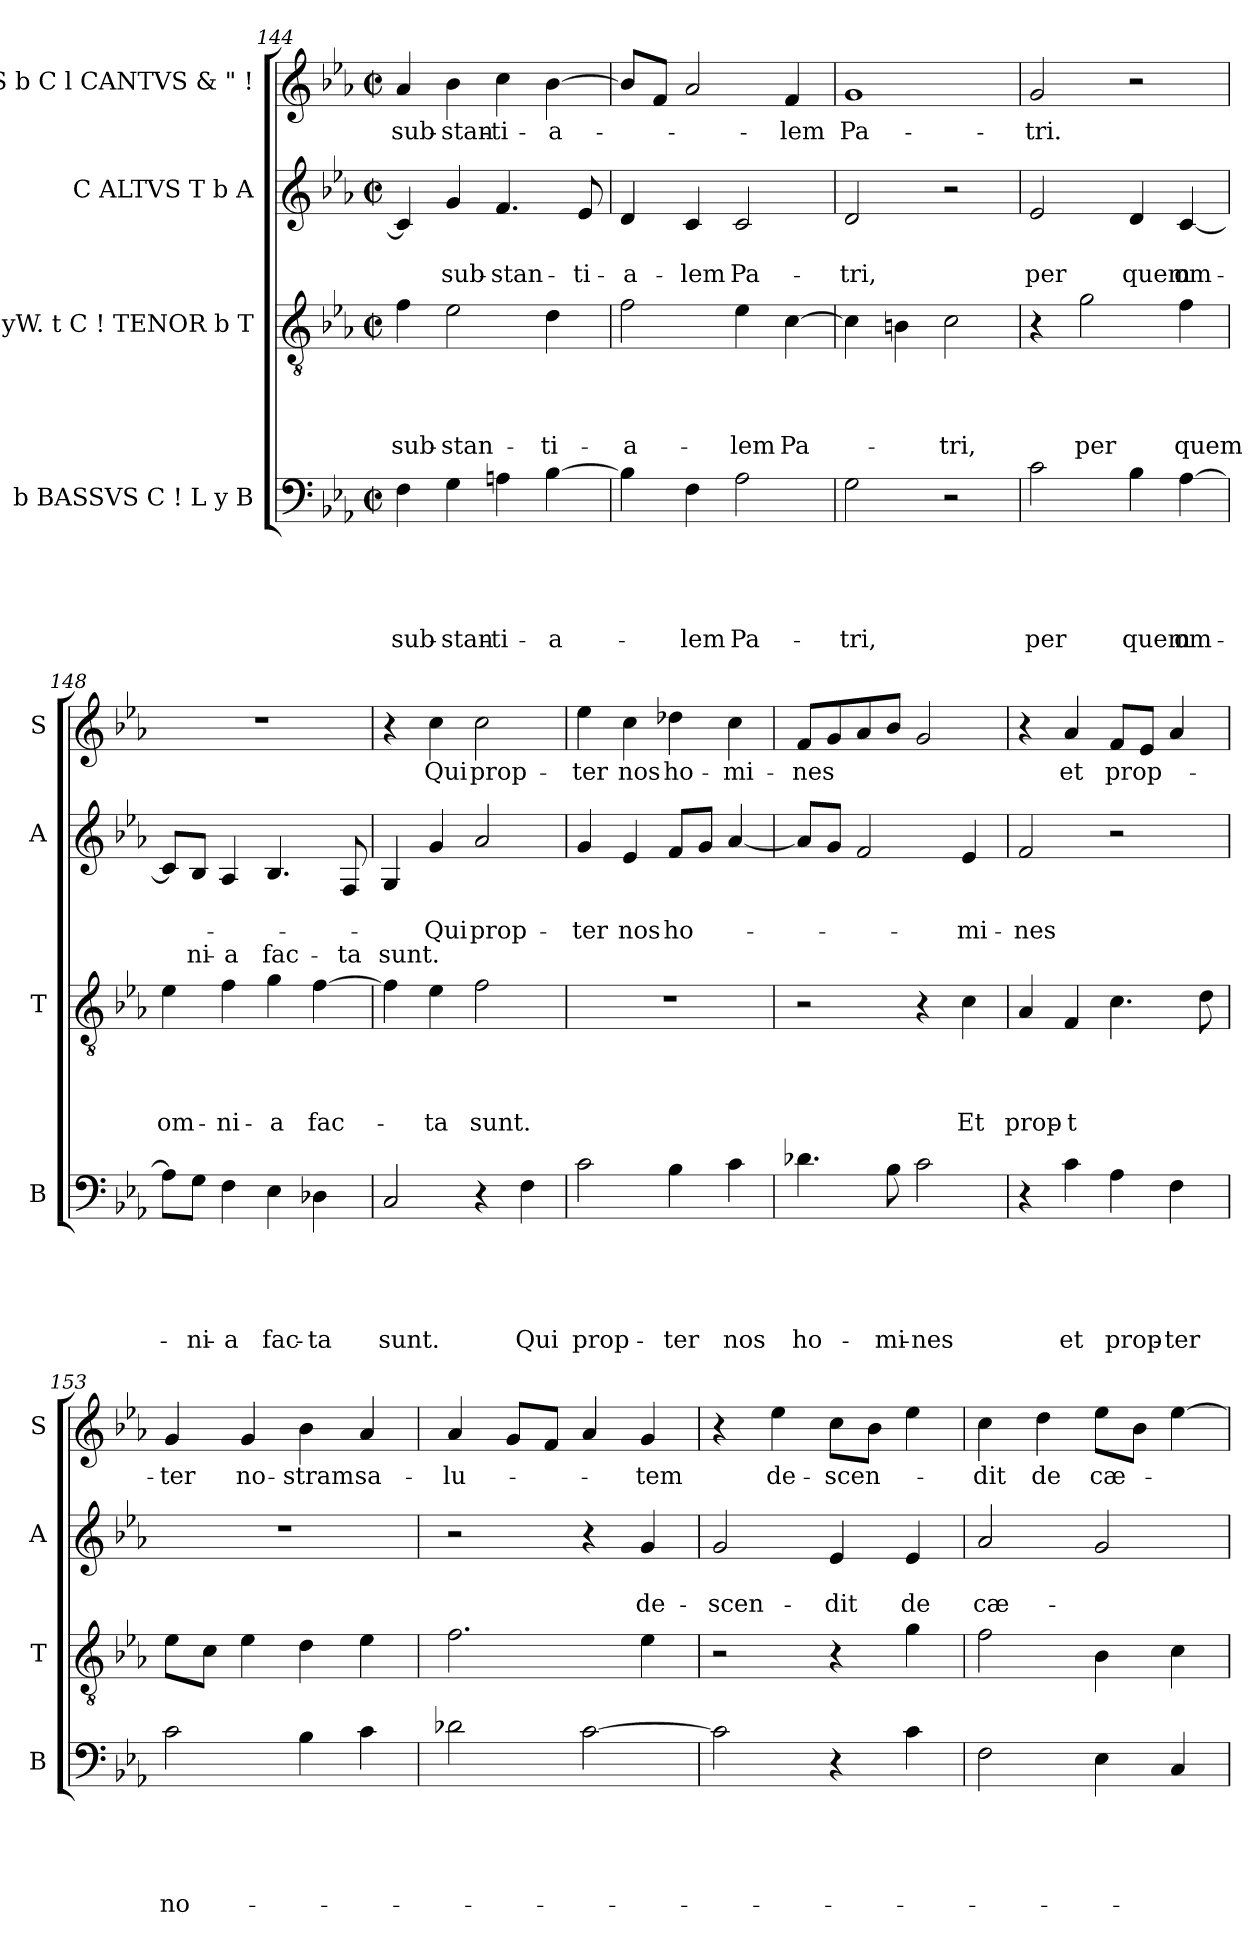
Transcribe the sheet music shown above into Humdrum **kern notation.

**kern	**text	**text	**text	**text	**text	**kern	**text	**text	**text	**text	**kern	**text	**text	**text	**kern	**text
*part4	*part4	*part4	*part4	*part4	*part4	*part3	*part3	*part3	*part3	*part3	*part2	*part2	*part2	*part2	*part1	*part1
*staff4	*staff4	*staff4	*staff4	*staff4	*staff4	*staff3	*staff3	*staff3	*staff3	*staff3	*staff2	*staff2	*staff2	*staff2	*staff1	*staff1
*I"b BASSVS C ! L y B	*	*	*	*	*	*I"yW. t C ! TENOR b T	*	*	*	*	*I"C ALTVS T b A	*	*	*	*I"S b C l CANTVS & " !	*
*I'B	*	*	*	*	*	*I'T	*	*	*	*	*I'A	*	*	*	*I'S	*
*clefF4	*	*	*	*	*	*clefGv2	*	*	*	*	*clefG2	*	*	*	*clefG2	*
*k[b-e-a-]	*	*	*	*	*	*k[b-e-a-]	*	*	*	*	*k[b-e-a-]	*	*	*	*k[b-e-a-]	*
*E-:	*	*	*	*	*	*E-:	*	*	*	*	*E-:	*	*	*	*E-:	*
*M2/2	*	*	*	*	*	*M2/2	*	*	*	*	*M2/2	*	*	*	*M2/2	*
*met(c|)	*	*	*	*	*	*met(c|)	*	*	*	*	*met(c|)	*	*	*	*met(c|)	*
=144	=144	=144	=144	=144	=144	=144	=144	=144	=144	=144	=144	=144	=144	=144	=144	=144
!	!	!	!	!	!LO:LY:b	!	!	!	!	!LO:LY:b	!	!	!	!	!	!LO:LY:b
4F\	.	.	.	.	-sub-	4f\	.	.	.	-sub-	4c/]	.	.	.	4a-/	-sub-
!	!	!	!	!	!LO:LY:b	!	!	!	!	!LO:LY:b	!	!	!LO:LY:b	!	!	!LO:LY:b
4G\	.	.	.	.	-stan-	2e-\	.	.	.	-stan-	4g/	.	-sub-	.	4b-\	-stan-
!	!	!	!	!	!LO:LY:b	!	!	!	!	!	!	!	!LO:LY:b	!	!	!LO:LY:b
4An\	.	.	.	.	-ti-	.	.	.	.	.	4.f/	.	-stan-	.	4cc\	-ti-
!	!	!	!	!	!LO:LY:b	!	!	!	!	!LO:LY:b	!	!	!	!	!	!LO:LY:b
[>4B-\	.	.	.	.	-a-	4d\	.	.	.	-ti-	.	.	.	.	[>4b-\	-a-
!	!	!	!	!	!	!	!	!	!	!	!	!	!LO:LY:b	!	!	!
.	.	.	.	.	.	.	.	.	.	.	8e-/	.	-ti-	.	.	.
=145	=145	=145	=145	=145	=145	=145	=145	=145	=145	=145	=145	=145	=145	=145	=145	=145
!	!	!	!	!	!	!	!	!	!	!LO:LY:b	!	!	!LO:LY:b	!	!	!
4B-\]	.	.	.	.	.	2f\	.	.	.	-a-	4d/	.	-a-	.	8b-/L]	.
.	.	.	.	.	.	.	.	.	.	.	.	.	.	.	8f/J	.
!	!	!	!	!	!LO:LY:b	!	!	!	!	!	!	!	!LO:LY:b	!	!	!
4F\	.	.	.	.	-lem	.	.	.	.	.	4c/	.	-lem	.	2a-/	.
!	!	!	!	!	!LO:LY:b	!	!	!	!	!LO:LY:b	!	!	!LO:LY:b	!	!	!
2A-\	.	.	.	.	Pa-	4e-\	.	.	.	-lem	2c/	.	Pa-	.	.	.
!	!	!	!	!	!	!	!	!	!	!LO:LY:b	!	!	!	!	!	!LO:LY:b
.	.	.	.	.	.	[>4c\	.	.	.	Pa-	.	.	.	.	4f/	-lem
=146	=146	=146	=146	=146	=146	=146	=146	=146	=146	=146	=146	=146	=146	=146	=146	=146
!	!	!	!	!	!LO:LY:b	!	!	!	!	!	!	!	!LO:LY:b	!	!	!LO:LY:b
2G\	.	.	.	.	-tri,	4c\]	.	.	.	.	2d/	.	-tri,	.	1g	Pa-
.	.	.	.	.	.	4B\	.	.	.	.	.	.	.	.	.	.
!	!	!	!	!	!	!	!	!	!	!LO:LY:b	!	!	!	!	!	!
2r	.	.	.	.	.	2c\	.	.	.	-tri,	2r	.	.	.	.	.
=147	=147	=147	=147	=147	=147	=147	=147	=147	=147	=147	=147	=147	=147	=147	=147	=147
!	!	!	!	!	!LO:LY:b	!	!	!	!	!	!	!	!LO:LY:b	!	!	!LO:LY:b
2c\	.	.	.	.	per	4r	.	.	.	.	2e-/	.	per	.	2g/	-tri.
!	!	!	!	!	!	!	!	!	!	!LO:LY:b	!	!	!	!	!	!
.	.	.	.	.	.	2g\	.	.	.	per	.	.	.	.	.	.
!	!	!	!	!	!LO:LY:b	!	!	!	!	!	!	!	!LO:LY:b	!	!	!
4B-\	.	.	.	.	quem	.	.	.	.	.	4d/	.	quem	.	2r	.
!	!	!	!	!	!LO:LY:b	!	!	!	!	!LO:LY:b	!	!	!LO:LY:b	!	!	!
[<4A-\	.	.	.	.	om-	4f\	.	.	.	quem	[<4c/	.	om-	.	.	.
!!LO:LB:g=z
=148	=148	=148	=148	=148	=148	=148	=148	=148	=148	=148	=148	=148	=148	=148	=148	=148
!	!	!	!	!	!	!	!	!	!	!LO:LY:b	!	!	!	!	!	!
8A-\L]	.	.	.	.	.	4e-\	.	.	.	om-	8c/L]	.	.	.	1r	.
!	!	!	!	!	!LO:LY:b	!	!	!	!	!	!	!	!	!LO:LY:b	!	!
8G\J	.	.	.	.	-ni-	.	.	.	.	.	8B-/J	.	.	-ni-	.	.
!	!	!	!	!	!LO:LY:b	!	!	!	!	!LO:LY:b	!	!	!	!LO:LY:b	!	!
4F\	.	.	.	.	-a	4f\	.	.	.	-ni-	4A-/	.	.	-a	.	.
!	!	!	!	!	!LO:LY:b	!	!	!	!	!LO:LY:b	!	!	!	!LO:LY:b	!	!
4E-\	.	.	.	.	fac-	4g\	.	.	.	-a	4.B-/	.	.	fac-	.	.
!	!	!	!	!	!LO:LY:b	!	!	!	!	!LO:LY:b	!	!	!	!	!	!
4D-X\	.	.	.	.	-ta	[>4f\	.	.	.	fac-	.	.	.	.	.	.
!	!	!	!	!	!	!	!	!	!	!	!	!	!	!LO:LY:b	!	!
.	.	.	.	.	.	.	.	.	.	.	8F/	.	.	-ta	.	.
=149	=149	=149	=149	=149	=149	=149	=149	=149	=149	=149	=149	=149	=149	=149	=149	=149
!	!	!	!	!	!LO:LY:b	!	!	!	!	!	!	!	!	!LO:LY:b	!	!
2C/	.	.	.	.	sunt.	4f\]	.	.	.	.	4G/	.	.	sunt.	4r	.
!	!	!	!	!	!	!	!	!	!	!LO:LY:b	!	!	!LO:LY:b	!	!	!LO:LY:b
.	.	.	.	.	.	4e-\	.	.	.	-ta	4g/	.	-Qui	.	4cc\	Qui
!	!	!	!	!	!	!	!	!	!	!LO:LY:b	!	!	!LO:LY:b	!	!	!LO:LY:b
4r	.	.	.	.	.	2f\	.	.	.	sunt.	2a-/	.	prop-	.	2cc\	prop-
!	!	!	!	!	!LO:LY:b	!	!	!	!	!	!	!	!	!	!	!
4F\	.	.	.	.	Qui	.	.	.	.	.	.	.	.	.	.	.
=150	=150	=150	=150	=150	=150	=150	=150	=150	=150	=150	=150	=150	=150	=150	=150	=150
!	!	!	!	!	!LO:LY:b	!	!	!	!	!	!	!	!LO:LY:b	!	!	!LO:LY:b
2c\	.	.	.	.	prop-	1r	.	.	.	.	4g/	.	-ter	.	4ee-\	-ter
!	!	!	!	!	!	!	!	!	!	!	!	!	!LO:LY:b	!	!	!LO:LY:b
.	.	.	.	.	.	.	.	.	.	.	4e-/	.	nos	.	4cc\	nos
!	!	!	!	!	!LO:LY:b	!	!	!	!	!	!	!	!LO:LY:b	!	!	!LO:LY:b
4B-\	.	.	.	.	-ter	.	.	.	.	.	8f/L	.	ho-	.	4dd-X\	ho-
.	.	.	.	.	.	.	.	.	.	.	8g/J	.	.	.	.	.
!	!	!	!	!	!LO:LY:b	!	!	!	!	!	!	!	!	!	!	!LO:LY:b
4c\	.	.	.	.	nos	.	.	.	.	.	[<4a-/	.	.	.	4cc\	-mi-
=151	=151	=151	=151	=151	=151	=151	=151	=151	=151	=151	=151	=151	=151	=151	=151	=151
!	!	!	!	!	!LO:LY:b	!	!	!	!	!	!	!	!	!	!	!LO:LY:b
4.d-X\	.	.	.	.	ho-	2r	.	.	.	.	8a-/L]	.	.	.	8f/L	-nes
.	.	.	.	.	.	.	.	.	.	.	8g/J	.	.	.	8g/	.
.	.	.	.	.	.	.	.	.	.	.	2f/	.	.	.	8a-/	.
!	!	!	!	!	!LO:LY:b	!	!	!	!	!	!	!	!	!	!	!
8B-\	.	.	.	.	-mi-	.	.	.	.	.	.	.	.	.	8b-/J	.
!	!	!	!	!	!LO:LY:b:rj	!	!	!	!	!	!	!	!	!	!	!
2c\	.	.	.	.	-nes	4r	.	.	.	.	.	.	.	.	2g/	.
!	!	!	!	!	!	!	!	!	!	!LO:LY:b	!	!	!LO:LY:b	!	!	!
.	.	.	.	.	.	4c\	.	.	.	Et	4e-/	.	-mi-	.	.	.
=152	=152	=152	=152	=152	=152	=152	=152	=152	=152	=152	=152	=152	=152	=152	=152	=152
!	!	!	!	!	!	!	!	!	!	!LO:LY:b	!	!	!LO:LY:b	!	!	!
4r	.	.	.	.	.	4A-/	.	.	.	prop-	2f/	.	-nes	.	4r	.
!	!	!	!	!	!LO:LY:b	!	!	!	!	!LO:LY:b	!	!	!	!	!	!LO:LY:b
4c\	.	.	.	.	et	4F/	.	.	.	-t	.	.	.	.	4a-/	et
!	!	!	!	!	!LO:LY:b	!	!	!	!	!	!	!	!	!	!	!LO:LY:b
4A-\	.	.	.	.	prop-	4.c\	.	.	.	.	2r	.	.	.	8f/L	prop-
.	.	.	.	.	.	.	.	.	.	.	.	.	.	.	8e-/J	.
!	!	!	!	!	!LO:LY:b	!	!	!	!	!	!	!	!	!	!	!
4F\	.	.	.	.	-ter	.	.	.	.	.	.	.	.	.	4a-/	.
.	.	.	.	.	.	8d\	.	.	.	.	.	.	.	.	.	.
!!LO:PB:g=z
=153	=153	=153	=153	=153	=153	=153	=153	=153	=153	=153	=153	=153	=153	=153	=153	=153
!	!	!	!	!	!LO:LY:b	!	!	!	!	!	!	!	!	!	!	!LO:LY:b
2c\	.	.	.	.	no-	8e-\L	.	.	.	.	1r	.	.	.	4g/	-ter
.	.	.	.	.	.	8c\J	.	.	.	.	.	.	.	.	.	.
!	!	!	!	!	!	!	!	!	!	!	!	!	!	!	!	!LO:LY:b
.	.	.	.	.	.	4e-\	.	.	.	.	.	.	.	.	4g/	no-
!	!	!	!	!	!	!	!	!	!	!	!	!	!	!	!	!LO:LY:b
4B-\	.	.	.	.	.	4d\	.	.	.	.	.	.	.	.	4b-\	-stram
!	!	!	!	!	!	!	!	!	!	!	!	!	!	!	!	!LO:LY:b
4c\	.	.	.	.	.	4e-\	.	.	.	.	.	.	.	.	4a-/	sa-
=154	=154	=154	=154	=154	=154	=154	=154	=154	=154	=154	=154	=154	=154	=154	=154	=154
!	!	!	!	!	!	!	!	!	!	!	!	!	!	!	!	!LO:LY:b
2d-X\	.	.	.	.	.	2.f\	.	.	.	.	2r	.	.	.	4a-/	-lu-
.	.	.	.	.	.	.	.	.	.	.	.	.	.	.	8g/L	.
.	.	.	.	.	.	.	.	.	.	.	.	.	.	.	8f/J	.
[>2c\	.	.	.	.	.	.	.	.	.	.	4r	.	.	.	4a-/	.
!	!	!	!	!	!	!	!	!	!	!	!	!	!LO:LY:b	!	!	!LO:LY:b
.	.	.	.	.	.	4e-\	.	.	.	.	4g/	.	de-	.	4g/	-tem
=155	=155	=155	=155	=155	=155	=155	=155	=155	=155	=155	=155	=155	=155	=155	=155	=155
!	!	!	!	!	!	!	!	!	!	!	!	!	!LO:LY:b	!	!	!
2c\]	.	.	.	.	.	2r	.	.	.	.	2g/	.	-scen-	.	4r	.
!	!	!	!	!	!	!	!	!	!	!	!	!	!	!	!	!LO:LY:b
.	.	.	.	.	.	.	.	.	.	.	.	.	.	.	4ee-\	de-
!	!	!	!	!	!	!	!	!	!	!	!	!	!LO:LY:b	!	!	!LO:LY:b
4r	.	.	.	.	.	4r	.	.	.	.	4e-/	.	-dit	.	8cc\L	-scen-
.	.	.	.	.	.	.	.	.	.	.	.	.	.	.	8b-\J	.
!	!	!	!	!	!	!	!	!	!	!	!	!	!LO:LY:b	!	!	!
4c\	.	.	.	.	.	4g\	.	.	.	.	4e-/	.	de	.	4ee-\	.
=156	=156	=156	=156	=156	=156	=156	=156	=156	=156	=156	=156	=156	=156	=156	=156	=156
!	!	!	!	!	!	!	!	!	!	!	!	!	!LO:LY:b	!	!	!LO:LY:b
2F\	.	.	.	.	.	2f\	.	.	.	.	2a-/	.	cæ-	.	4cc\	-dit
!	!	!	!	!	!	!	!	!	!	!	!	!	!	!	!	!LO:LY:b
.	.	.	.	.	.	.	.	.	.	.	.	.	.	.	4dd\	de
!	!	!	!	!	!	!	!	!	!	!	!	!	!	!	!	!LO:LY:b
4E-\	.	.	.	.	.	4B-\	.	.	.	.	2g/	.	.	.	8ee-\L	cæ-
.	.	.	.	.	.	.	.	.	.	.	.	.	.	.	8b-\J	.
4C/	.	.	.	.	.	4c\	.	.	.	.	.	.	.	.	[>4ee-\	.
=	=	=	=	=	=	=	=	=	=	=	=	=	=	=	=	=
*-	*-	*-	*-	*-	*-	*-	*-	*-	*-	*-	*-	*-	*-	*-	*-	*-
